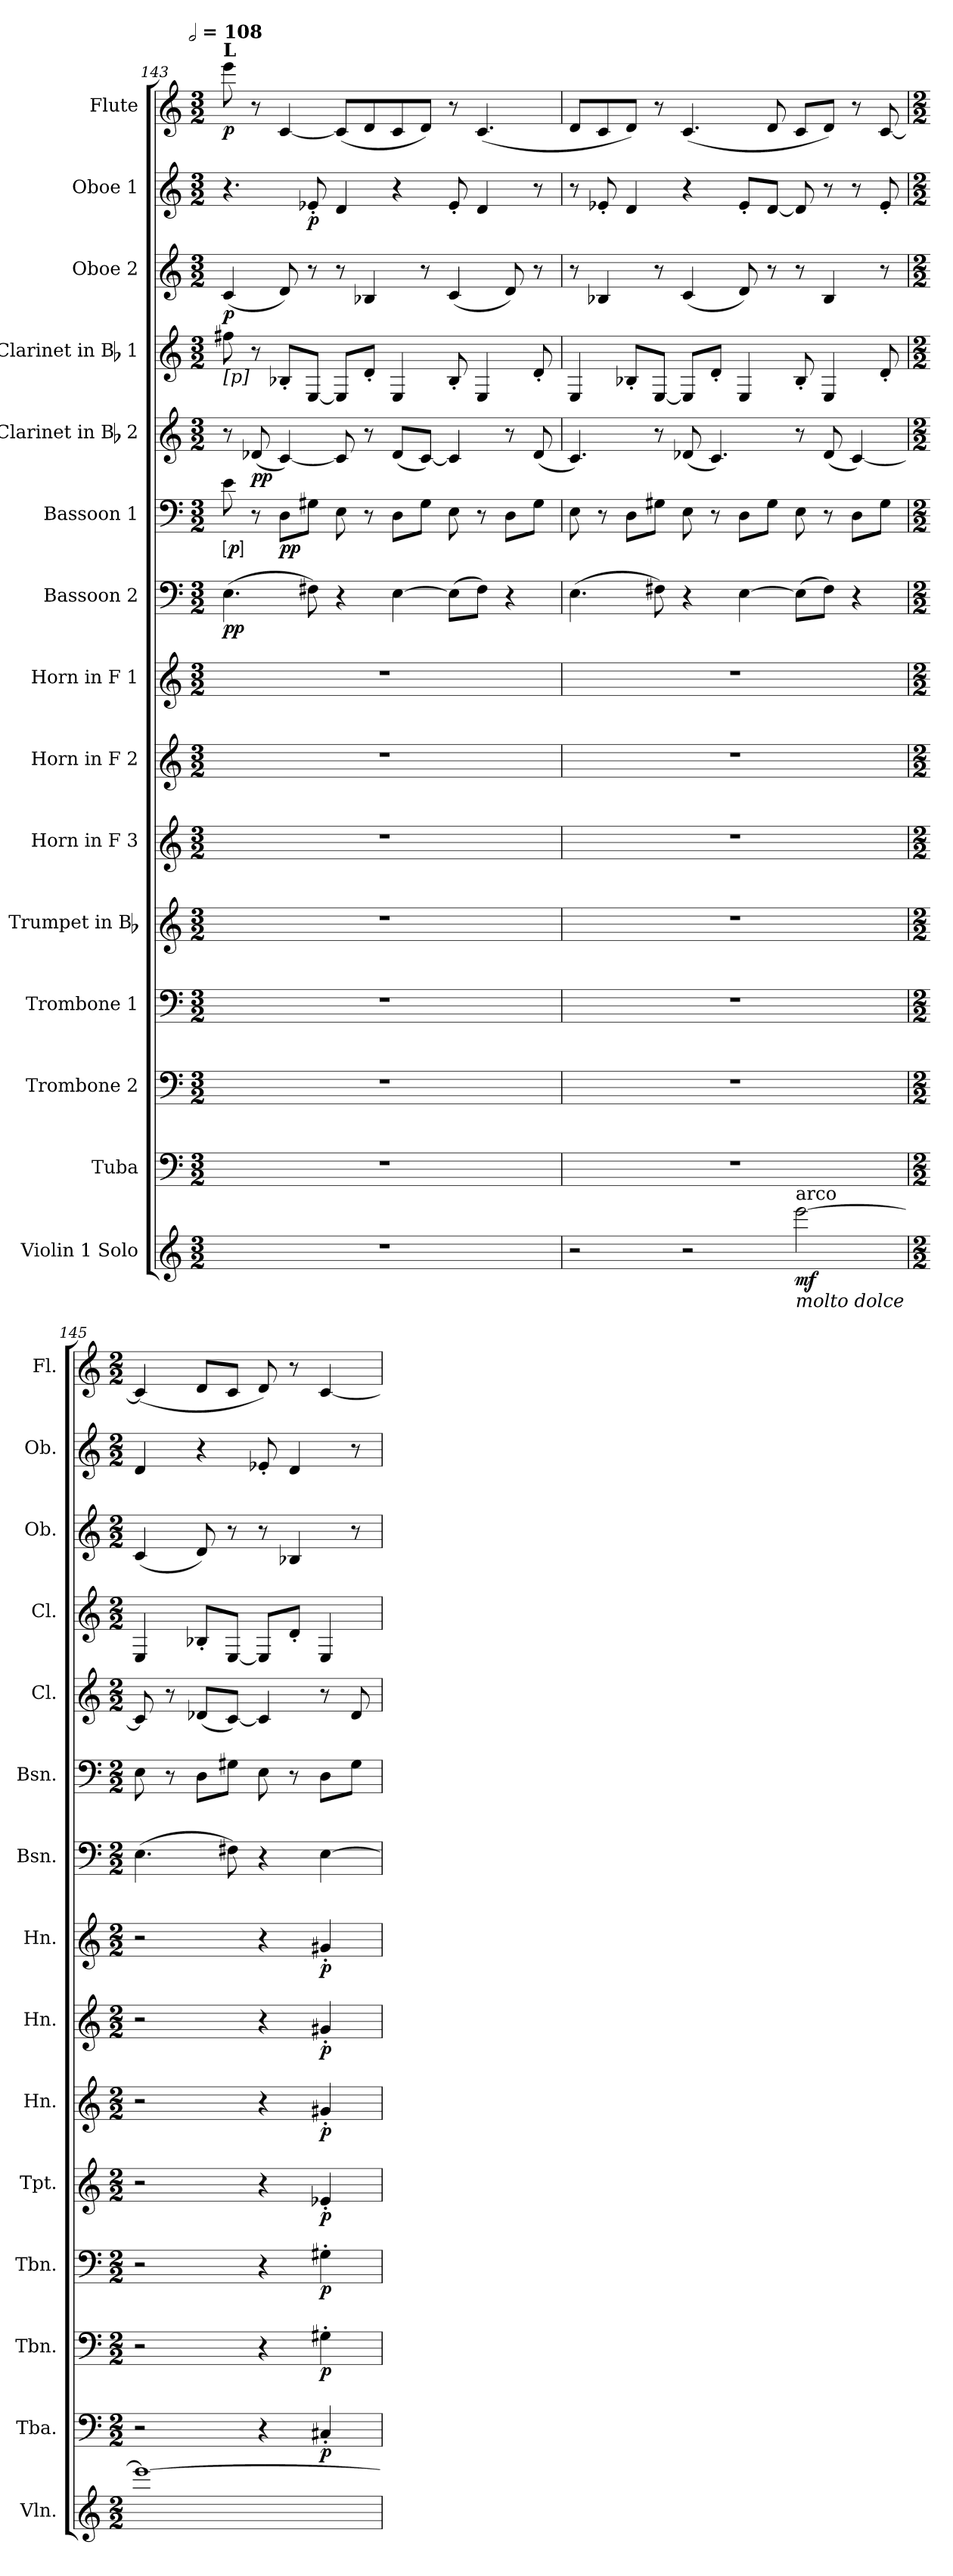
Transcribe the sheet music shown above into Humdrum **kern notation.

**kern	**dynam	**kern	**dynam	**kern	**dynam	**kern	**dynam	**kern	**dynam	**kern	**dynam	**kern	**dynam	**kern	**dynam	**kern	**dynam	**kern	**dynam	**kern	**dynam	**kern	**kern	**dynam	**kern	**dynam	**kern	**dynam
*part15	*part15	*part14	*part14	*part13	*part13	*part12	*part12	*part11	*part11	*part10	*part10	*part9	*part9	*part8	*part8	*part7	*part7	*part6	*part6	*part5	*part5	*part4	*part3	*part3	*part2	*part2	*part1	*part1
*staff15	*staff15	*staff14	*staff14	*staff13	*staff13	*staff12	*staff12	*staff11	*staff11	*staff10	*staff10	*staff9	*staff9	*staff8	*staff8	*staff7	*staff7	*staff6	*staff6	*staff5	*staff5	*staff4	*staff3	*staff3	*staff2	*staff2	*staff1	*staff1
*I"Violin 1 Solo	*	*I"Tuba	*	*I"Trombone 2	*	*I"Trombone 1	*	*I"Trumpet in Bb	*	*I"Horn in F 3	*	*I"Horn in F 2	*	*I"Horn in F 1	*	*I"Bassoon 2	*	*I"Bassoon 1	*	*I"Clarinet in Bb 2	*	*I"Clarinet in Bb 1	*I"Oboe 2	*	*I"Oboe 1	*	*I"Flute	*
*I'Vln.	*	*I'Tba.	*	*I'Tbn.	*	*I'Tbn.	*	*I'Tpt.	*	*I'Hn.	*	*I'Hn.	*	*I'Hn.	*	*I'Bsn.	*	*I'Bsn.	*	*I'Cl.	*	*I'Cl.	*I'Ob.	*	*I'Ob.	*	*I'Fl.	*
*clefG2	*	*clefF4	*	*clefF4	*	*clefF4	*	*clefG2	*	*clefG2	*	*clefG2	*	*clefG2	*	*clefF4	*	*clefF4	*	*clefG2	*	*clefG2	*clefG2	*	*clefG2	*	*clefG2	*
*	*	*	*	*	*	*	*	*ITrd1c2	*	*ITrd4c7	*	*ITrd4c7	*	*ITrd4c7	*	*	*	*	*	*ITrd1c2	*	*ITrd1c2	*	*	*	*	*	*
*k[]	*	*k[]	*	*k[]	*	*k[]	*	*k[b-e-]	*	*k[b-]	*	*k[b-]	*	*k[b-]	*	*k[]	*	*k[]	*	*k[b-e-]	*	*k[b-e-]	*k[]	*	*k[]	*	*k[]	*
!!LO:TX:omd:t=[half] = 108
*M3/2	*	*M3/2	*	*M3/2	*	*M3/2	*	*M3/2	*	*M3/2	*	*M3/2	*	*M3/2	*	*M3/2	*	*M3/2	*	*M3/2	*	*M3/2	*M3/2	*	*M3/2	*	*M3/2	*
*MM216	*	*MM216	*	*MM216	*	*MM216	*	*MM216	*	*MM216	*	*MM216	*	*MM216	*	*MM216	*	*MM216	*	*MM216	*	*MM216	*MM216	*	*MM216	*	*MM216	*
=143	=143	=143	=143	=143	=143	=143	=143	=143	=143	=143	=143	=143	=143	=143	=143	=143	=143	=143	=143	=143	=143	=143	=143	=143	=143	=143	=143	=143
!	!	!	!	!	!	!	!	!	!	!	!	!	!	!	!	!	!	!	!	!	!	!	!	!	!	!	!LO:TX:a:B:t=L	!
!	!	!	!	!	!	!	!	!	!	!	!	!	!	!	!	!	!	!	!	!	!	!LO:TX:b:t=[p]	!	!	!	!	!	!
!	!	!	!	!	!	!	!	!	!	!	!	!	!	!	!	!	!	!	!LO:DY:ed=brack	!	!	!	!	!	!	!	!	!
2%3r	.	2%3r	.	2%3r	.	2%3r	.	2%3r	.	2%3r	.	2%3r	.	2%3r	.	(4.E	pp	8e	p	8r	.	8een	(4c	p	4.r	.	8eee	p
.	.	.	.	.	.	.	.	.	.	.	.	.	.	.	.	.	.	8r	.	(8c-X	pp	8r	.	.	.	.	8r	.
.	.	.	.	.	.	.	.	.	.	.	.	.	.	.	.	.	.	8DL	pp	[4B-)	.	8A-X'L	8d)	.	.	.	[4c	.
.	.	.	.	.	.	.	.	.	.	.	.	.	.	.	.	8F#X)	.	8G#XJ	.	.	.	[8DJ	8r	.	8e-X'	p	.	.
.	.	.	.	.	.	.	.	.	.	.	.	.	.	.	.	4r	.	8E	.	8B-]	.	8DL]	8r	.	4d	.	(8cL]	.
.	.	.	.	.	.	.	.	.	.	.	.	.	.	.	.	.	.	8r	.	8r	.	8c'J	4B-X	.	.	.	8d	.
.	.	.	.	.	.	.	.	.	.	.	.	.	.	.	.	[4E	.	8DL	.	(8c-L	.	4D	.	.	4r	.	8c	.
.	.	.	.	.	.	.	.	.	.	.	.	.	.	.	.	.	.	8G#J	.	[8B-J)	.	.	8r	.	.	.	8dJ)	.
.	.	.	.	.	.	.	.	.	.	.	.	.	.	.	.	(8EL]	.	8E	.	4B-]	.	8A-'	(4c	.	8e-'	.	8r	.
.	.	.	.	.	.	.	.	.	.	.	.	.	.	.	.	8F#J)	.	8r	.	.	.	4D	.	.	4d	.	(4.c	.
.	.	.	.	.	.	.	.	.	.	.	.	.	.	.	.	4r	.	8DL	.	8r	.	.	8d)	.	.	.	.	.
.	.	.	.	.	.	.	.	.	.	.	.	.	.	.	.	.	.	8G#J	.	(8c-	.	8c'	8r	.	8r	.	.	.
=144	=144	=144	=144	=144	=144	=144	=144	=144	=144	=144	=144	=144	=144	=144	=144	=144	=144	=144	=144	=144	=144	=144	=144	=144	=144	=144	=144	=144
2r	.	2%3r	.	2%3r	.	2%3r	.	2%3r	.	2%3r	.	2%3r	.	2%3r	.	(4.E	.	8E	.	4.B-)	.	4D	8r	.	8r	.	8dL	.
.	.	.	.	.	.	.	.	.	.	.	.	.	.	.	.	.	.	8r	.	.	.	.	4B-X	.	8e-X'	.	8c	.
.	.	.	.	.	.	.	.	.	.	.	.	.	.	.	.	.	.	8DL	.	.	.	8A-X'L	.	.	4d	.	8dJ)	.
.	.	.	.	.	.	.	.	.	.	.	.	.	.	.	.	8F#X)	.	8G#XJ	.	8r	.	[8DJ	8r	.	.	.	8r	.
2r	.	.	.	.	.	.	.	.	.	.	.	.	.	.	.	4r	.	8E	.	(8c-X	.	8DL]	(4c	.	4r	.	(4.c	.
.	.	.	.	.	.	.	.	.	.	.	.	.	.	.	.	.	.	8r	.	4.B-)	.	8c'J	.	.	.	.	.	.
.	.	.	.	.	.	.	.	.	.	.	.	.	.	.	.	[4E	.	8DL	.	.	.	4D	8d)	.	8e-'L	.	.	.
.	.	.	.	.	.	.	.	.	.	.	.	.	.	.	.	.	.	8G#J	.	.	.	.	8r	.	[8dJ	.	8d	.
!LO:TX:b:i:t=molto dolce	!	!	!	!	!	!	!	!	!	!	!	!	!	!	!	!	!	!	!	!	!	!	!	!	!	!	!	!
!LO:TX:a:t=arco	!	!	!	!	!	!	!	!	!	!	!	!	!	!	!	!	!	!	!	!	!	!	!	!	!	!	!	!
[2eee	mf	.	.	.	.	.	.	.	.	.	.	.	.	.	.	(8EL]	.	8E	.	8r	.	8A-'	8r	.	8d]	.	8cL	.
.	.	.	.	.	.	.	.	.	.	.	.	.	.	.	.	8F#J)	.	8r	.	(8c-	.	4D	4B-	.	8r	.	8dJ)	.
.	.	.	.	.	.	.	.	.	.	.	.	.	.	.	.	4r	.	8DL	.	[4B-)	.	.	.	.	8r	.	8r	.
.	.	.	.	.	.	.	.	.	.	.	.	.	.	.	.	.	.	8G#J	.	.	.	8c'	8r	.	8e-'	.	[8c	.
=145	=145	=145	=145	=145	=145	=145	=145	=145	=145	=145	=145	=145	=145	=145	=145	=145	=145	=145	=145	=145	=145	=145	=145	=145	=145	=145	=145	=145
*M2/2	*	*M2/2	*	*M2/2	*	*M2/2	*	*M2/2	*	*M2/2	*	*M2/2	*	*M2/2	*	*M2/2	*	*M2/2	*	*M2/2	*	*M2/2	*M2/2	*	*M2/2	*	*M2/2	*
1eee_	.	2r	.	2r	.	2r	.	2r	.	2r	.	2r	.	2r	.	(4.E	.	8E	.	8B-]	.	4D	(4c	.	4d	.	(4c]	.
.	.	.	.	.	.	.	.	.	.	.	.	.	.	.	.	.	.	8r	.	8r	.	.	.	.	.	.	.	.
.	.	.	.	.	.	.	.	.	.	.	.	.	.	.	.	.	.	8DL	.	(8c-XL	.	8A-X'L	8d)	.	4r	.	8dL	.
.	.	.	.	.	.	.	.	.	.	.	.	.	.	.	.	8F#X)	.	8G#XJ	.	[8B-J)	.	[8DJ	8r	.	.	.	8cJ	.
.	.	4r	.	4r	.	4r	.	4r	.	4r	.	4r	.	4r	.	4r	.	8E	.	4B-]	.	8DL]	8r	.	8e-X'	.	8d)	.
.	.	.	.	.	.	.	.	.	.	.	.	.	.	.	.	.	.	8r	.	.	.	8c'J	4B-X	.	4d	.	8r	.
.	.	4C#X'	p	4G#X'	p	4G#X'	p	4d-X'	p	4c#X'	p	4c#X'	p	4c#X'	p	[4E	.	8DL	.	8r	.	4D	.	.	.	.	[4c	.
.	.	.	.	.	.	.	.	.	.	.	.	.	.	.	.	.	.	8G#J	.	8c-	.	.	8r	.	8r	.	.	.
=	=	=	=	=	=	=	=	=	=	=	=	=	=	=	=	=	=	=	=	=	=	=	=	=	=	=	=	=
*-	*-	*-	*-	*-	*-	*-	*-	*-	*-	*-	*-	*-	*-	*-	*-	*-	*-	*-	*-	*-	*-	*-	*-	*-	*-	*-	*-	*-
